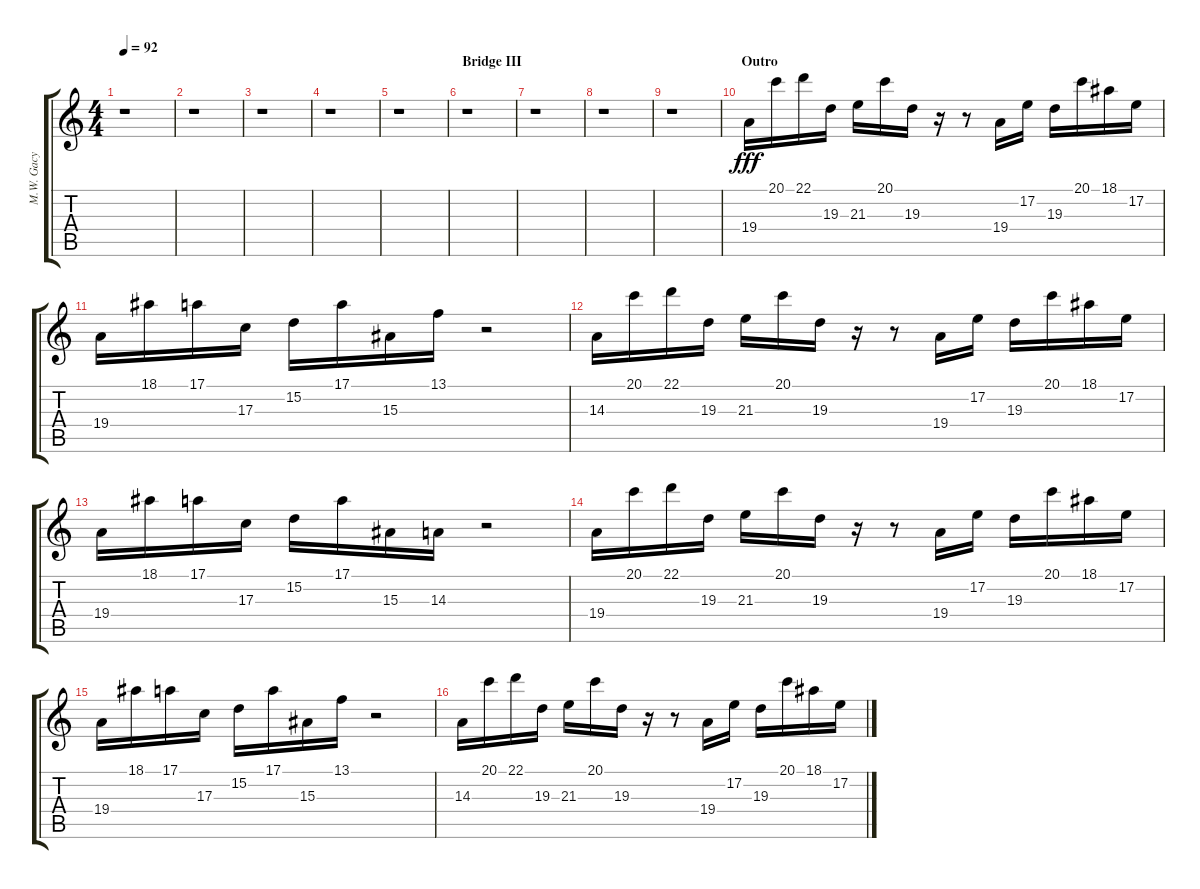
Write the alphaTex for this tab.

\track ("M.W. Gacy" "M.W. Gacy") {instrument lead2sawtooth}
\staff {score tabs}
\tuning (E4 B3 G3 D3 A2 D2) {hide}
\ts (4 4)
\tempo 92
\clef g2
\ks c
r.1{dy fff} |
r.1 |
r.1 |
r.1 |
r.1 |
\section ("" "Bridge III")
r.1 |
r.1 |
r.1 |
r.1 |
\section ("" "Outro")
19.4.16 20.1.16 22.1.16 19.3.16 21.3.16 20.1.16 19.3.16 r.16 r.8 19.4.16 17.2.16 19.3.16 20.1.16 18.1.16 17.2.16 |
19.4.16 18.1.16 17.1.16 17.3.16 15.2.16 17.1.16 15.3.16 13.1.16 r.2 |
14.3.16 20.1.16 22.1.16 19.3.16 21.3.16 20.1.16 19.3.16 r.16 r.8 19.4.16 17.2.16 19.3.16 20.1.16 18.1.16 17.2.16 |
19.4.16 18.1.16 17.1.16 17.3.16 15.2.16 17.1.16 15.3.16 14.3.16 r.2 |
19.4.16 20.1.16 22.1.16 19.3.16 21.3.16 20.1.16 19.3.16 r.16 r.8 19.4.16 17.2.16 19.3.16 20.1.16 18.1.16 17.2.16 |
19.4.16 18.1.16 17.1.16 17.3.16 15.2.16 17.1.16 15.3.16 13.1.16 r.2 |
14.3.16 20.1.16 22.1.16 19.3.16 21.3.16 20.1.16 19.3.16 r.16 r.8 19.4.16 17.2.16 19.3.16 20.1.16 18.1.16 17.2.16
